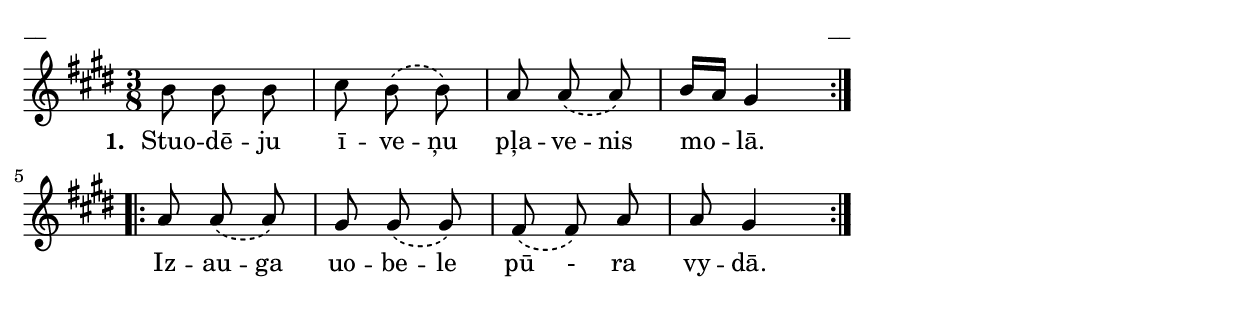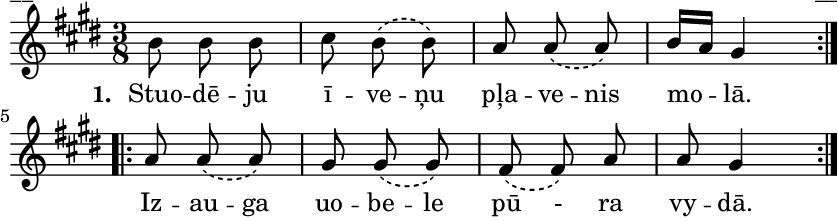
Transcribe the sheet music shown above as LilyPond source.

\version "2.13.18"
#(ly:set-option 'crop #t)
\paper {
line-width = 14\cm
left-margin = 0.4\cm
between-system-padding = 0.1\cm
between-system-space = 0.1\cm
}
% SBTZK, p.132
\layout {
indent = #0
ragged-last = ##f
}


voiceA = \relative c'' {
\clef "treble"
\key e \major
\time 3/8
\phrasingSlurDashed
\repeat volta 2 {b8 b b | cis b \(b\) | a a \(a\) | b16 [a] gis4}
\repeat volta 2 {a8 a \(a\) | gis gis \(gis\) | fis \(fis\) a | a gis4}
}

lyricA = \lyricmode {
\set stanza = "1. "
Stuo -- dē -- ju ī -- ve -- ņu pļa -- ve -- nis mo -- lā.
Iz -- au -- ga uo -- be -- le pū - ra vy -- dā.
}

fullScore = <<
%\new ChordNames { \chordsA }
\new Staff {
<<
\new Voice = "voiceA" { \oneVoice \autoBeamOff \voiceA }
\new Lyrics \lyricsto "voiceA"  \lyricA
%\new Voice = "voiceB" { \voiceTwo \autoBeamOff \voiceB }
>>
}
>>



\score {
\fullScore
\header { piece = "__" opus = "__" }
}
\markup { \with-color #(x11-color 'white) \sans \smaller "__" }
\score {
\unfoldRepeats
\fullScore
\midi {
\context { \Staff \remove "Staff_performer" }
\context { \Voice \consists "Staff_performer" }
}
}


